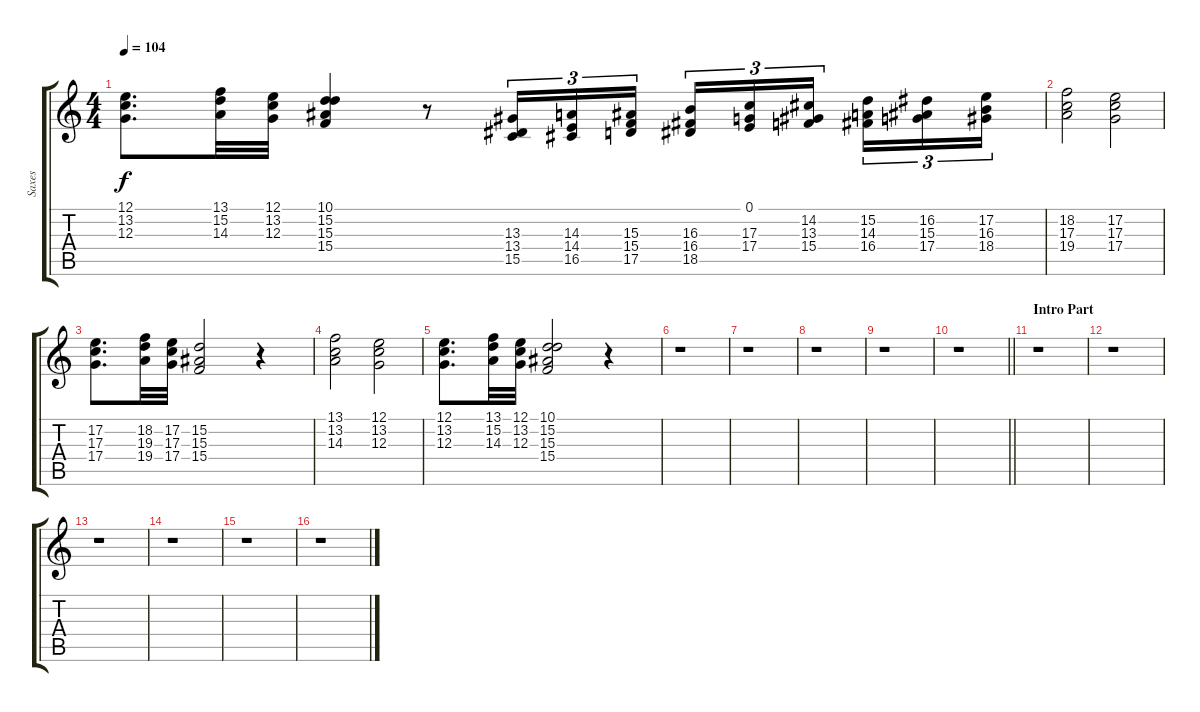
\track ("Saxes   " "Saxes   ") {instrument tenorsax}
\staff {score tabs}
\tuning (E4 B3 G3 D3 A2 E2) {hide}
\ts (4 4)
\tempo 104
\clef g2
\ks c
(12.1 13.2 12.3).8{d dy f} (13.1 15.2 14.3).32 (12.1 13.2 12.3).32 (10.1 15.2 15.3 15.4).4 r.8 (13.3 13.4 15.5).16{tu (3 2)} (14.3 14.4 16.5).16{tu (3 2)} (15.3 15.4 17.5).16{tu (3 2)} (16.3 16.4 18.5).16{tu (3 2)} (0.1 17.3 17.4).16{tu (3 2)} (14.2 13.3 15.4).16{tu (3 2) beam splitsecondary} (15.2 14.3 16.4).16{tu (3 2)} (16.2 15.3 17.4).16{tu (3 2)} (17.2 16.3 18.4).16{tu (3 2)} |
(18.2 17.3 19.4).2 (17.2 17.3 17.4).2 |
(17.2 17.3 17.4).8{d} (18.2 19.3 19.4).32 (17.2 17.3 17.4).32 (15.2 15.3 15.4).2 r.4 |
(13.1 13.2 14.3).2 (12.1 13.2 12.3).2 |
(12.1 13.2 12.3).8{d} (13.1 15.2 14.3).32 (12.1 13.2 12.3).32 (10.1 15.2 15.3 15.4).2 r.4 |
r.1 |
r.1 |
r.1 |
r.1 |
\barLineRight lightlight
r.1 |
\section ("" "Intro Part")
r.1 |
r.1 |
r.1 |
r.1 |
r.1 |
r.1
